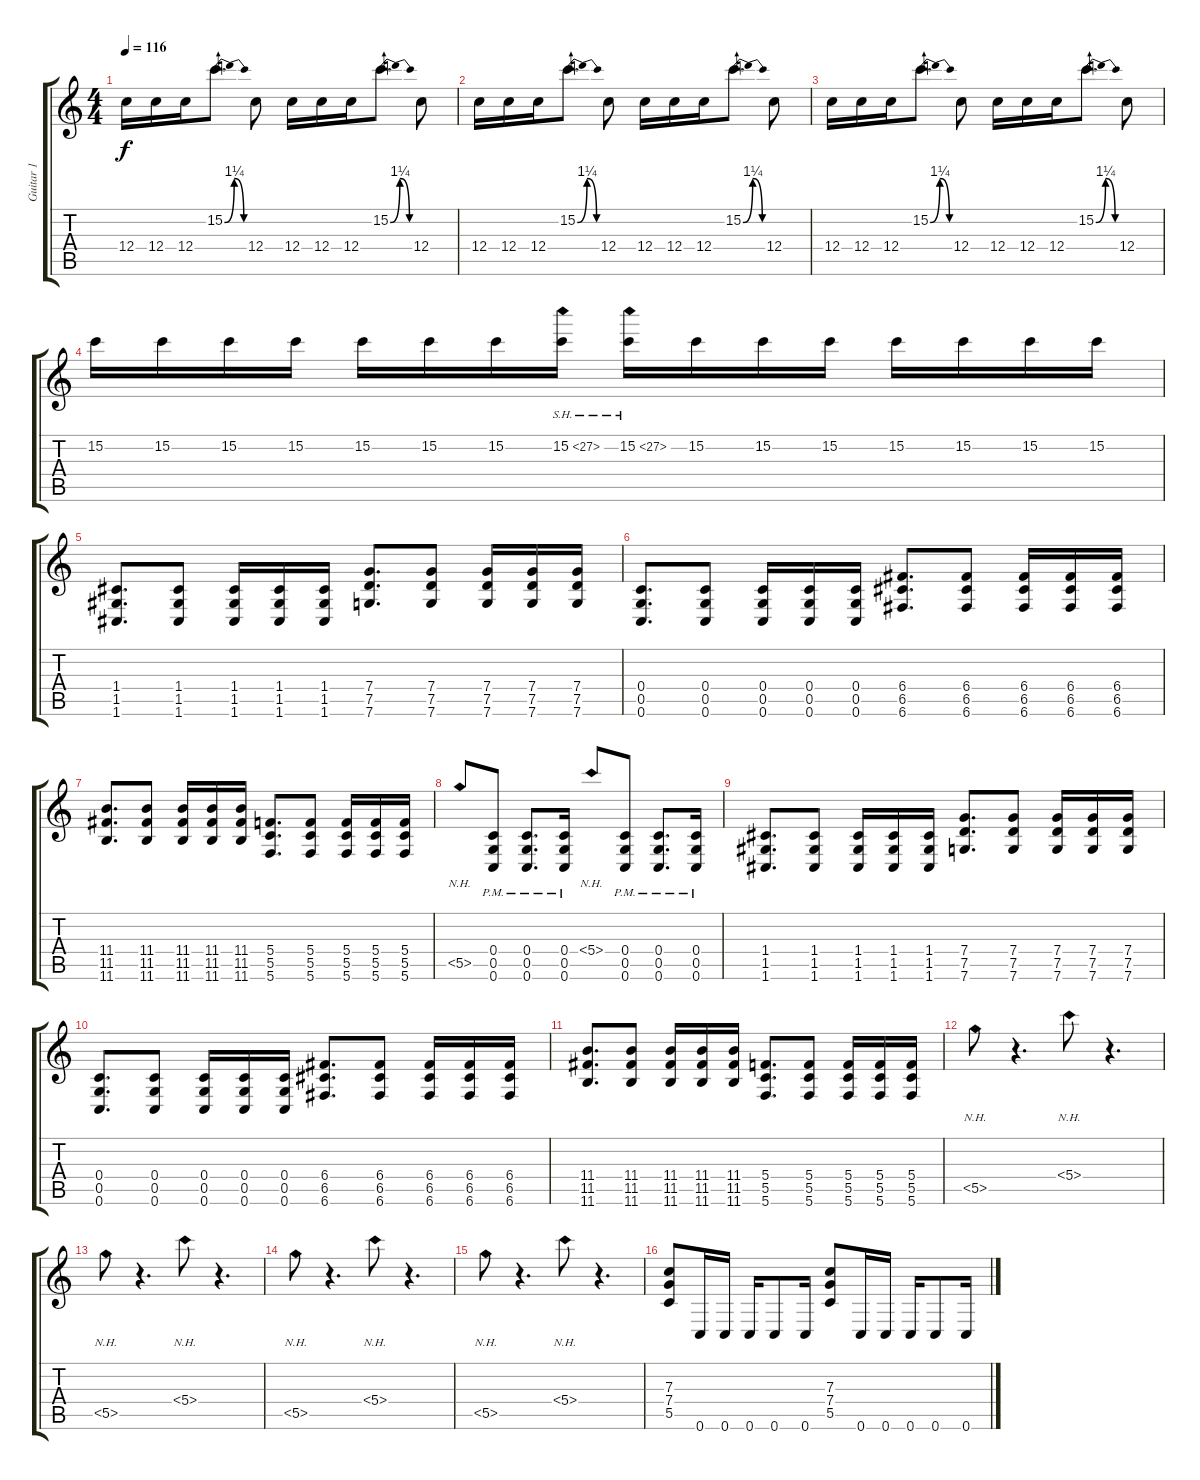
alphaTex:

\track ("Guitar 1" "Guitar 1") {instrument distortionguitar}
\staff {score tabs}
\tuning (D4 A3 F3 C3 G2 C2) {hide}
\ts (4 4)
\tempo 116
\clef g2
\ks c
12.4.16{dy f} 12.4.16 12.4.16 15.2{be (bendrelease 0 0 15 5 15 5 60 0)}.8{d} 12.4.8 12.4.16 12.4.16 12.4.16 15.2{be (bendrelease 0 0 15 5 15 5 60 0)}.8{d} 12.4.8 |
12.4.16 12.4.16 12.4.16 15.2{be (bendrelease 0 0 15 5 15 5 60 0)}.8{d} 12.4.8 12.4.16 12.4.16 12.4.16 15.2{be (bendrelease 0 0 15 5 15 5 60 0)}.8{d} 12.4.8 |
12.4.16 12.4.16 12.4.16 15.2{be (bendrelease 0 0 15 5 15 5 60 0)}.8{d} 12.4.8 12.4.16 12.4.16 12.4.16 15.2{be (bendrelease 0 0 15 5 15 5 60 0)}.8{d} 12.4.8 |
15.2.16 15.2.16 15.2.16 15.2.16 15.2.16 15.2.16 15.2.16 15.2{sh 12}.16 15.2{sh 12}.16 15.2.16 15.2.16 15.2.16 15.2.16 15.2.16 15.2.16 15.2.16 |
(1.4 1.5 1.6).8{d} (1.4 1.5 1.6).8 (1.4 1.5 1.6).16 (1.4 1.5 1.6).16 (1.4 1.5 1.6).16 (7.4 7.5 7.6).8{d} (7.4 7.5 7.6).8 (7.4 7.5 7.6).16 (7.4 7.5 7.6).16 (7.4 7.5 7.6).16 |
(0.4 0.5 0.6).8{d} (0.4 0.5 0.6).8 (0.4 0.5 0.6).16 (0.4 0.5 0.6).16 (0.4 0.5 0.6).16 (6.4 6.5 6.6).8{d} (6.4 6.5 6.6).8 (6.4 6.5 6.6).16 (6.4 6.5 6.6).16 (6.4 6.5 6.6).16 |
(11.4 11.5 11.6).8{d} (11.4 11.5 11.6).8 (11.4 11.5 11.6).16 (11.4 11.5 11.6).16 (11.4 11.5 11.6).16 (5.4 5.5 5.6).8{d} (5.4 5.5 5.6).8 (5.4 5.5 5.6).16 (5.4 5.5 5.6).16 (5.4 5.5 5.6).16 |
5.5{nh}.8 (0.4{pm} 0.5{pm} 0.6{pm}).8 (0.4{pm} 0.5{pm} 0.6{pm}).8{d} (0.4{pm} 0.5{pm} 0.6{pm}).16 5.4{nh}.8 (0.4{pm} 0.5{pm} 0.6{pm}).8 (0.4{pm} 0.5{pm} 0.6{pm}).8{d} (0.4{pm} 0.5{pm} 0.6{pm}).16 |
(1.4 1.5 1.6).8{d} (1.4 1.5 1.6).8 (1.4 1.5 1.6).16 (1.4 1.5 1.6).16 (1.4 1.5 1.6).16 (7.4 7.5 7.6).8{d} (7.4 7.5 7.6).8 (7.4 7.5 7.6).16 (7.4 7.5 7.6).16 (7.4 7.5 7.6).16 |
(0.4 0.5 0.6).8{d} (0.4 0.5 0.6).8 (0.4 0.5 0.6).16 (0.4 0.5 0.6).16 (0.4 0.5 0.6).16 (6.4 6.5 6.6).8{d} (6.4 6.5 6.6).8 (6.4 6.5 6.6).16 (6.4 6.5 6.6).16 (6.4 6.5 6.6).16 |
(11.4 11.5 11.6).8{d} (11.4 11.5 11.6).8 (11.4 11.5 11.6).16 (11.4 11.5 11.6).16 (11.4 11.5 11.6).16 (5.4 5.5 5.6).8{d} (5.4 5.5 5.6).8 (5.4 5.5 5.6).16 (5.4 5.5 5.6).16 (5.4 5.5 5.6).16 |
5.5{nh}.8 r.4{d} 5.4{nh}.8 r.4{d} |
5.5{nh}.8 r.4{d} 5.4{nh}.8 r.4{d} |
5.5{nh}.8 r.4{d} 5.4{nh}.8 r.4{d} |
5.5{nh}.8 r.4{d} 5.4{nh}.8 r.4{d} |
(7.3 7.4 5.5).8 0.6.16 0.6.16 0.6.16 0.6.8 0.6.16 (7.3 7.4 5.5).8 0.6.16 0.6.16 0.6.16 0.6.8 0.6.16
